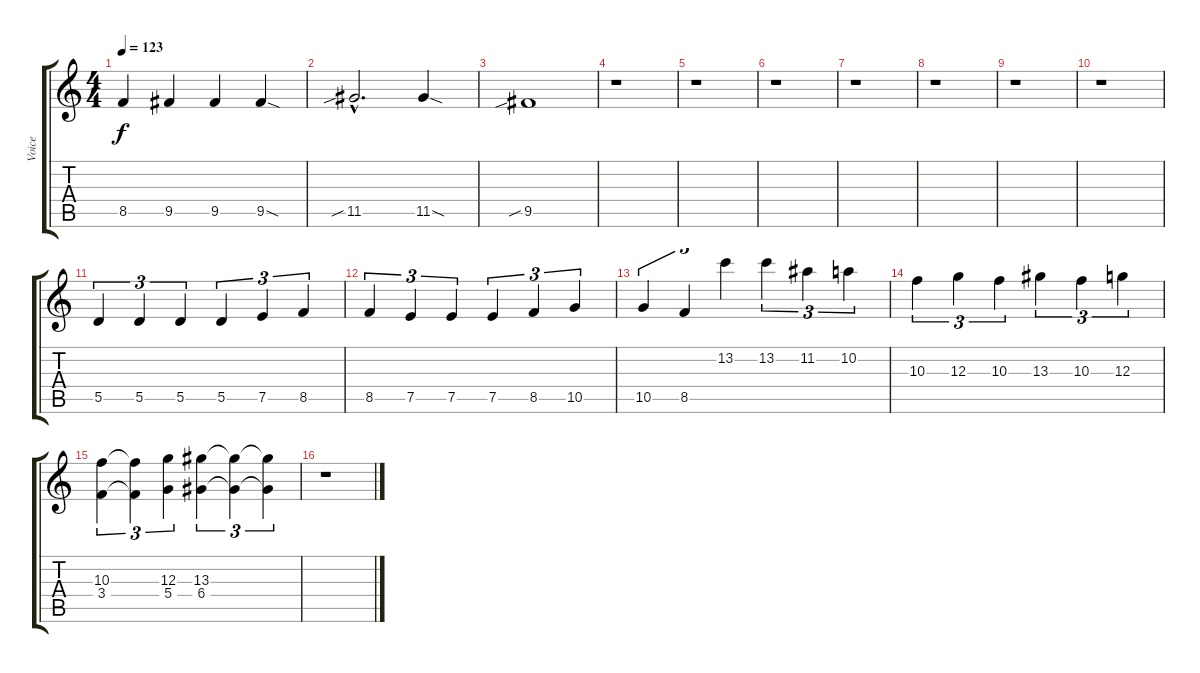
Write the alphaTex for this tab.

\track ("Voice" "Voice") {instrument acousticguitarnylon}
\staff {score tabs}
\tuning (E4 B3 G3 D3 A2 D2) {hide}
\ts (4 4)
\tempo 123
\clef g2
\ks c
8.5.4{dy f} 9.5.4 9.5.4 9.5{sod}.4 |
11.5{sib hac}.2{d} 11.5{sod}.4 |
9.5{sib}.1 |
r.1 |
r.1 |
r.1 |
r.1 |
r.1 |
r.1 |
r.1 |
5.5.4{tu (3 2)} 5.5.4{tu (3 2)} 5.5.4{tu (3 2)} 5.5.4{tu (3 2)} 7.5.4{tu (3 2)} 8.5.4{tu (3 2)} |
8.5.4{tu (3 2)} 7.5.4{tu (3 2)} 7.5.4{tu (3 2)} 7.5.4{tu (3 2)} 8.5.4{tu (3 2)} 10.5.4{tu (3 2)} |
10.5.4{tu (3 2)} 8.5.4{tu (3 2)} 13.2.4{tu (3 2)} 13.2.4{tu (3 2)} 11.2.4{tu (3 2)} 10.2.4{tu (3 2)} |
10.3.4{tu (3 2)} 12.3.4{tu (3 2)} 10.3.4{tu (3 2)} 13.3.4{tu (3 2)} 10.3.4{tu (3 2)} 12.3.4{tu (3 2)} |
(10.3 3.4).4{tu (3 2)} (10.3{t} 3.4{t}).4{tu (3 2)} (12.3 5.4).4{tu (3 2)} (13.3 6.4).4{tu (3 2)} (13.3{t} 6.4{t}).4{tu (3 2)} (13.3{t} 6.4{t}).4{tu (3 2)} |
r.1
